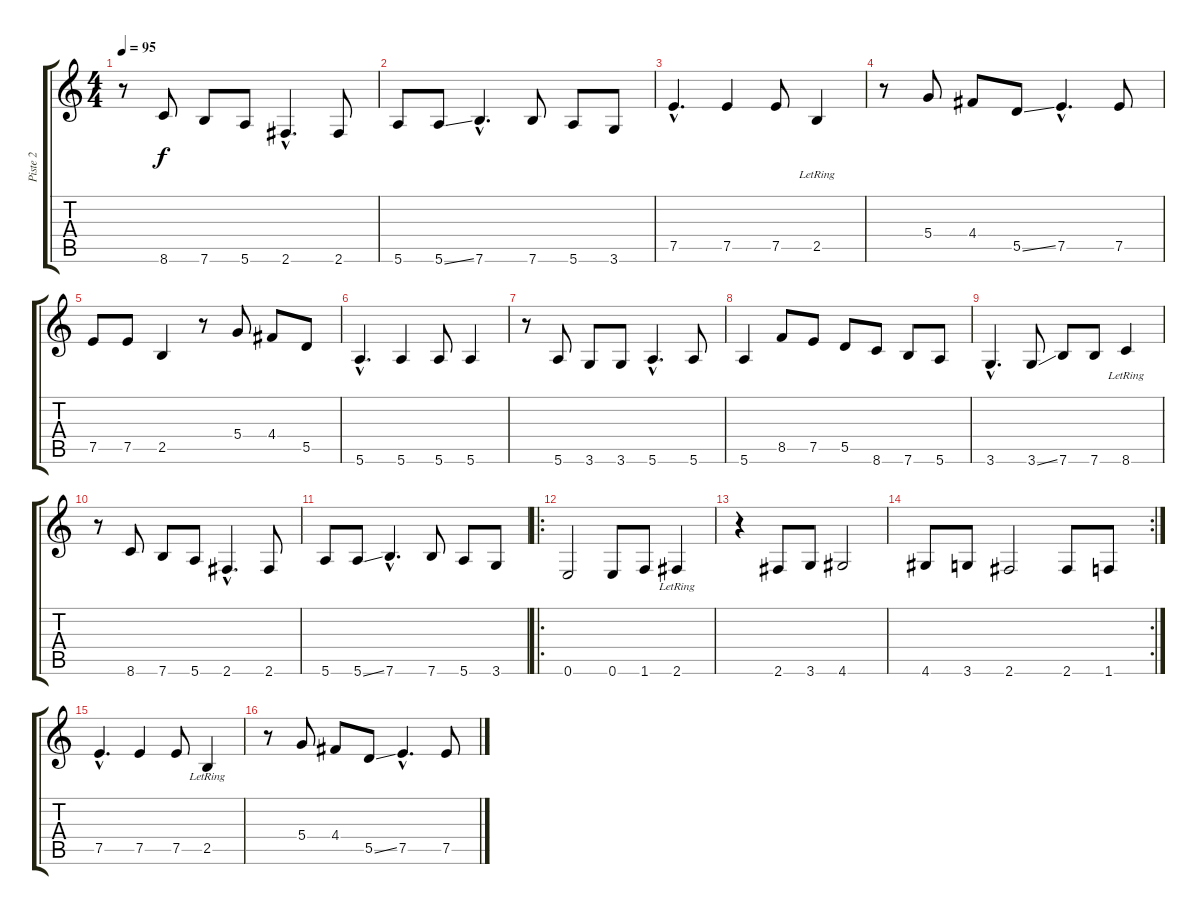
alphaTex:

\track ("Piste 2" "Piste 2") {instrument acousticbass}
\staff {score tabs}
\tuning (E4 B3 G3 D3 A2 E2) {hide}
\ts (4 4)
\tempo 95
\clef g2
\ks c
r.8{dy f} 8.6.8 7.6.8 5.6.8 2.6{hac}.4{d} 2.6.8 |
5.6.8 5.6{ss}.8 7.6{hac}.4{d} 7.6.8 5.6.8 3.6.8 |
7.5{hac}.4{d} 7.5.4 7.5.8 2.5{lr}.4 |
r.8 5.4.8 4.4.8 5.5{ss}.8 7.5{hac}.4{d} 7.5.8 |
7.5.8 7.5.8 2.5.4 r.8 5.4.8 4.4.8 5.5.8 |
5.6{hac}.4{d} 5.6.4 5.6.8 5.6.4 |
r.8 5.6.8 3.6.8 3.6.8 5.6{hac}.4{d} 5.6.8 |
5.6.4 8.5.8 7.5.8 5.5.8 8.6.8 7.6.8 5.6.8 |
3.6{hac}.4{d} 3.6{ss}.8 7.6.8 7.6.8 8.6{lr}.4 |
r.8 8.6.8 7.6.8 5.6.8 2.6{hac}.4{d} 2.6.8 |
5.6.8 5.6{ss}.8 7.6{hac}.4{d} 7.6.8 5.6.8 3.6.8 |
\ro
0.6.2 0.6.8 1.6.8 2.6{lr}.4 |
r.4 2.6.8 3.6.8 4.6.2 |
\rc 2
4.6.8 3.6.8 2.6.2 2.6.8 1.6.8 |
7.5{hac}.4{d} 7.5.4 7.5.8 2.5{lr}.4 |
r.8 5.4.8 4.4.8 5.5{ss}.8 7.5{hac}.4{d} 7.5.8
